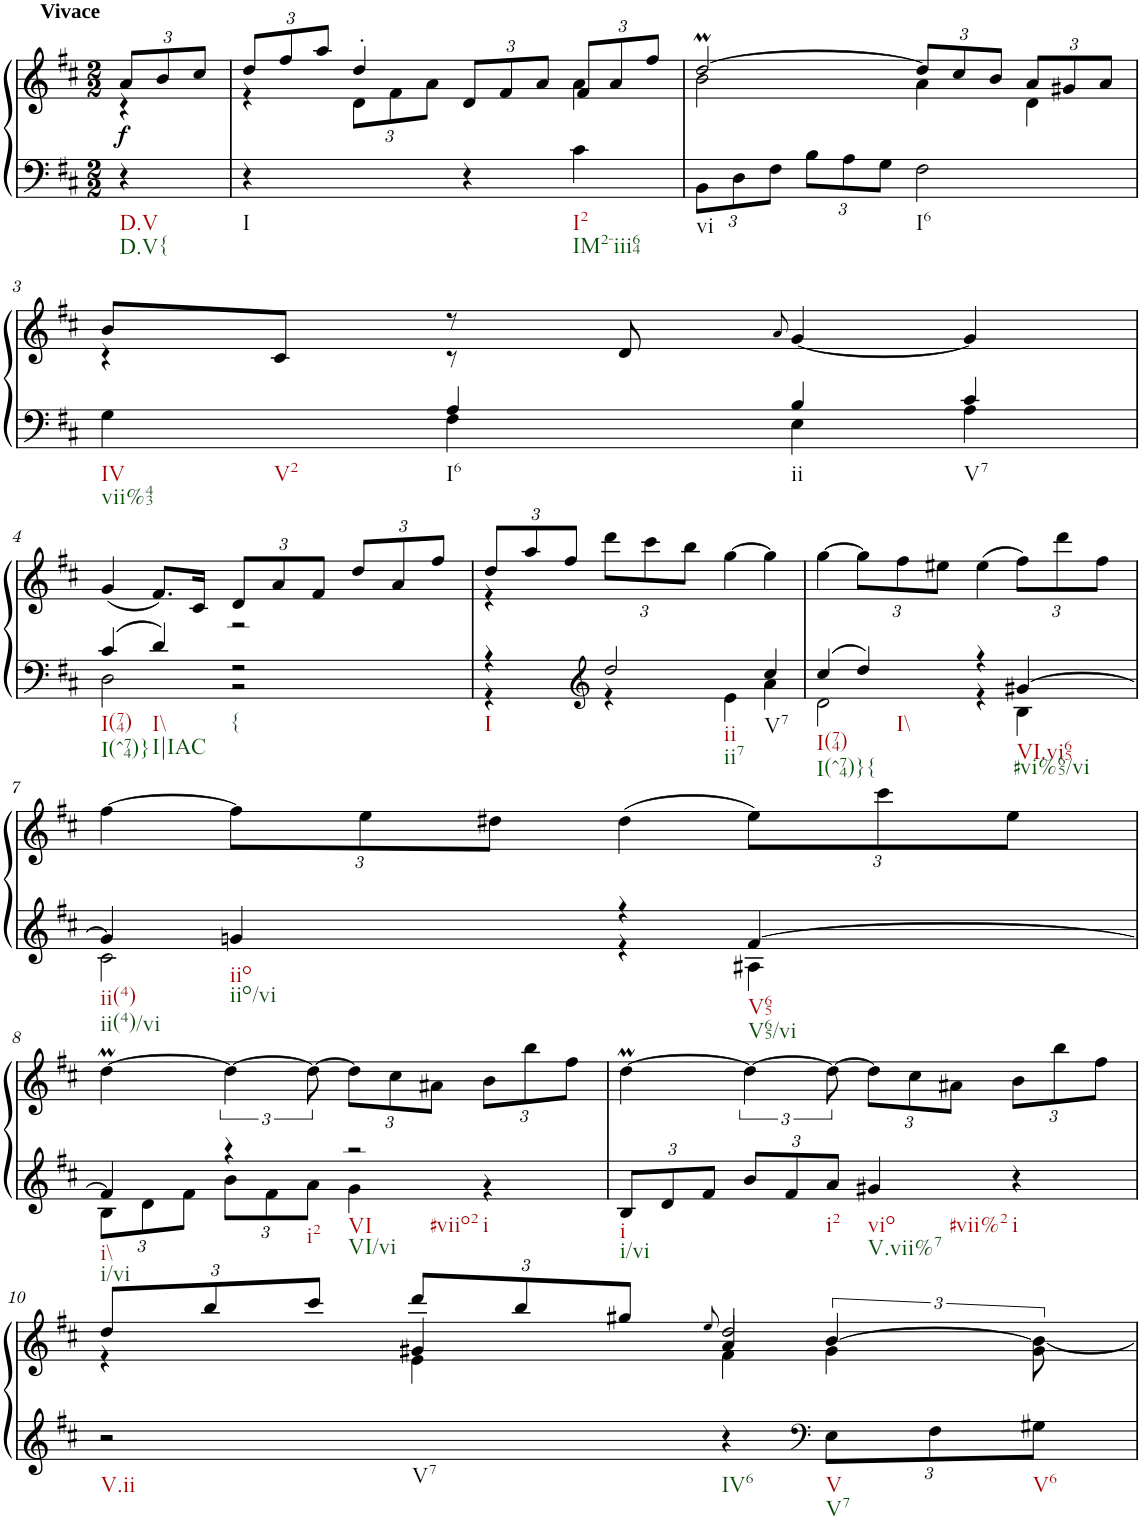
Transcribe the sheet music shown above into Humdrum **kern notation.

**kern	**kern	**dynam
*part1	*part1	*part1
*staff2	*staff1	*staff1/2
*I"Klavier links	*	*
*clefF4	*clefG2	*
*k[f#c#]	*k[f#c#]	*
*M2/2	*M2/2	*
*	*Xbrackettup	*
=	=	=
*	*^	*
!	!LO:TX:a:B:t=Vivace	!	!
!LO:TX:b:t=D.V	!	!	!
!LO:TX:b:t=D.V{	!	!	!
!	!	!	!LO:DY:b
4r	12a/L	4r	f
.	12b/	.	.
.	12cc#/J	.	.
=1	=1	=1	=1
!LO:TX:b:t=I	!	!	!
4r	12dd/L	4r	.
.	12ff#/	.	.
.	12aa/J	.	.
4ryy	4dd'/	12d\L	.
.	.	12f#\	.
.	.	12a\J	.
4r	12d/L	4ryy	.
.	12f#/	.	.
.	12a/J	.	.
!LO:TX:b:t=I2	!	!	!
!LO:TX:b:t=IM2-iii64	!	!	!
4c#\	12f#/L	4a\	.
.	12a/	.	.
.	12ff#/J	.	.
=2	=2	=2	=2
*Xbrackettup	*	*	*
!LO:TX:b:t=vi	!	!	!
12BB\L	[2ddM/	2b\	.
12D\	.	.	.
12F#\J	.	.	.
12B\L	.	.	.
12A\	.	.	.
12G\J	.	.	.
!LO:TX:b:t=I6	!	!	!
2F#\	12dd/L]	4a\	.
.	12cc#/	.	.
.	12b/J	.	.
.	12a/L	4d\	.
.	12g#X/	.	.
.	12a/J	.	.
!!LO:LB:g=z	!!
=3	=3	=3	=3
*^	*	*	*
!LO:TX:b:t=IV	!	!	!	!
!LO:TX:b:t=vii%43	!	!	!	!
!LO:TX:b:t=V2	!	!	!	!
4G\	4ryy	8b/L	4r	.
.	.	8c#/J	.	.
!LO:TX:b:t=I6	!	!	!	!
4A/	4F#\	8r	8r	.
.	.	8d/	2ryy	.
.	.	8qa/	.	.
!LO:TX:b:t=ii	!	!	!	!
4B/	4E\	[4g/	.	.
!LO:TX:b:t=V7	!	!	!	!
4c#/	4A\	4g/]	.	.
.	.	.	8ryy	.
!!LO:LB:g=z	!!
=4	=4	=4	=4	=4
!LO:TX:b:t=I(74)	!	!	!	!
!LO:TX:b:t=I(^74)}	!	!	!	!
4c#/	2D\	(4g/	2ryy	.
!LO:TX:b:t=I\\	!	!	!	!
!LO:TX:b:t=I|IAC	!	!	!	!
4d/	.	8.f#/L)	.	.
.	.	16c#/Jk	.	.
!LO:TX:b:t={	!	!	!	!
2r	2r	12d/L	2r	.
.	.	12a/	.	.
.	.	12f#/J	.	.
.	.	12dd/L	.	.
.	.	12a/	.	.
.	.	12ff#/J	.	.
=5	=5	=5	=5	=5
!LO:TX:b:t=I	!	!	!	!
4r	4r	12dd/L	4r	.
.	.	12aa/	.	.
.	.	12ff#/J	.	.
*clefG2	*	*	*	*
!LO:TX:b:t=ii	!	!	!	!
!LO:TX:b:t=ii7	!	!	!	!
2dd/	4r	12ddd\L	2.ryy	.
.	.	12ccc#\	.	.
.	.	12bb\J	.	.
.	4e\	[4gg\	.	.
!LO:TX:b:t=V7	!	!	!	!
4cc#/	4a\	4gg\]	.	.
*	*	*v	*v	*
=6	=6	=6	=6
!LO:TX:b:t=I(74)	!	!	!
!LO:TX:b:t=I(^74)}{	!	!	!
4cc#/	2d\	[4gg\	.
!LO:TX:b:t=I\\	!	!	!
4dd/	.	12gg\L]	.
.	.	12ff#\	.
.	.	12ee#X\J	.
4r	4r	(4ee#\	.
!LO:TX:b:t=VI.vi65	!	!	!
!LO:TX:b:t=#vi%65/vi	!	!	!
[4g#X/	4B\	12ff#\L)	.
.	.	12ddd\	.
.	.	12ff#\J	.
!!LO:LB:g=z
=7	=7	=7	=7
!LO:TX:b:t=ii(4)	!	!	!
!LO:TX:b:t=ii(4)/vi	!	!	!
4g#/]	2c#\	[4ff#\	.
!LO:TX:b:t=iio	!	!	!
!LO:TX:b:t=iio/vi	!	!	!
4gn/	.	12ff#\L]	.
.	.	12ee\	.
.	.	12dd#X\J	.
4r	4r	(4dd#\	.
!LO:TX:b:t=V65	!	!	!
!LO:TX:b:t=V65/vi	!	!	!
[4f#/	4A#X\	12ee\L)	.
.	.	12ccc#\	.
.	.	12ee\J	.
!!LO:LB:g=z
=8	=8	=8	=8
!LO:TX:b:t=i\\	!	!	!
!LO:TX:b:t=i/vi	!	!	!
4f#/]	12B\L	[4ddM\	.
.	12d\	.	.
.	12f#\J	.	.
!LO:TX:b:t=i2	!	!	!
4r	12b\L	4dd\_	.
.	12f#\	.	.
.	12a\J	.	.
!LO:TX:b:t=VI	!	!	!
!LO:TX:b:t=VI/vi	!	!	!
!LO:TX:b:t=#viio2	!	!	!
!LO:TX:b:t=i	!	!	!
2r	4g\	12dd\L]	.
.	.	12cc#\	.
.	.	12a#X\J	.
.	4r	12b\L	.
.	.	12bb\	.
.	.	12ff#\J	.
*v	*v	*	*
=9	=9	=9
!LO:TX:b:t=i	!	!
!LO:TX:b:t=i/vi	!	!
12B/L	[4ddM\	.
12d/	.	.
12f#/J	.	.
12b/L	4dd\_	.
12f#/	.	.
!LO:TX:b:t=i2	!	!
12a/J	.	.
!LO:TX:b:t=vio	!	!
!LO:TX:b:t=V.vii%7	!	!
!LO:TX:b:t=#vii%2	!	!
4g#X/	12dd\L]	.
.	12cc#\	.
.	12a#X\J	.
!LO:TX:b:t=i	!	!
4r	12b\L	.
.	12bb\	.
.	12ff#\J	.
!!LO:LB:g=z
=10	=10	=10
*	*^	*
*	*	*^	*
!LO:TX:b:t=V.ii	!	!	!	!
!LO:TX:b:t=V7	!	!	!	!
2r	12dd/L	4r	4ryy	.
.	12bb/	.	.	.
.	12ccc#/J	.	.	.
.	12ddd/L	4e\	4g#X/	.
.	12bb/	.	.	.
.	12gg#X/J	.	.	.
.	8qee/	.	.	.
!LO:TX:b:t=IV6	!	!	!	!
4r	2dd/	4a/	4f#\	.
*clefF4	*	*	*	*
*	*	*brackettup	*	*
!LO:TX:b:t=V	!	!	!	!
!LO:TX:b:t=V7	!	!	!	!
12E\L	.	[6b/	4g#\	.
12F#\	.	.	.	.
!LO:TX:b:t=V6	!	!	!	!
12G#X\J	.	12g#\ 12b\_	.	.
*	*v	*v	*v	*
=	=	=
*-	*-	*-
